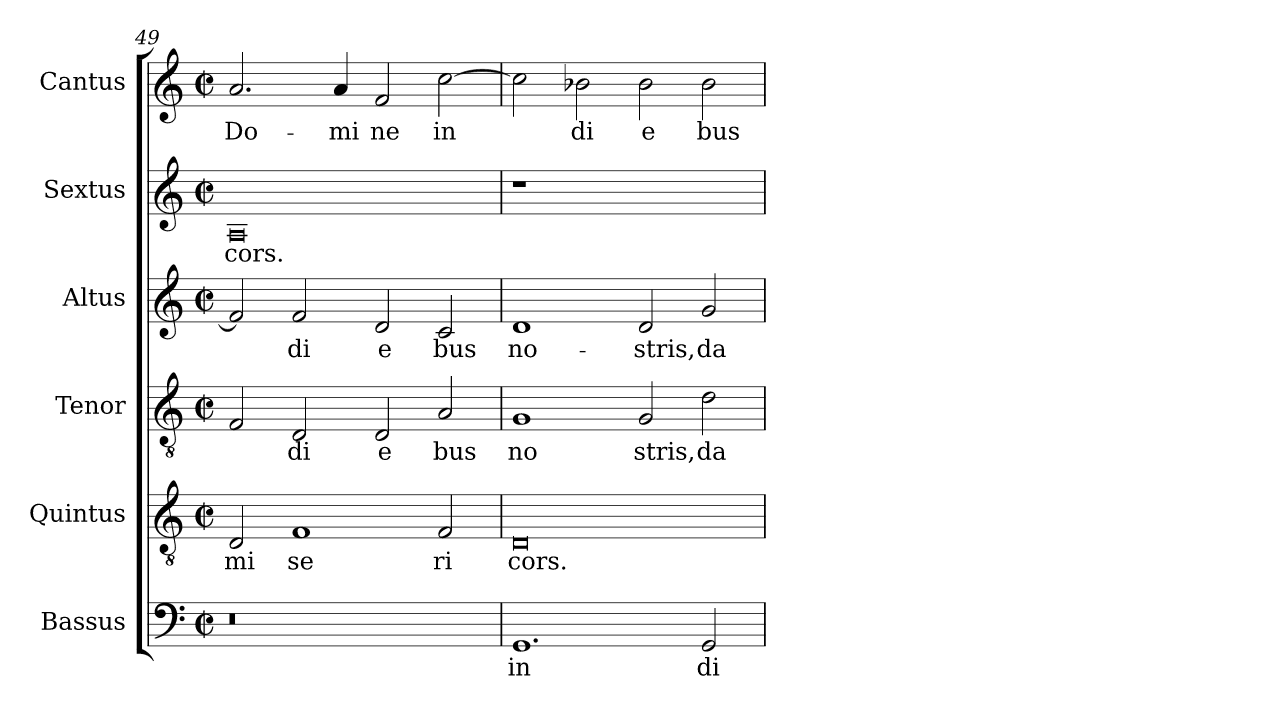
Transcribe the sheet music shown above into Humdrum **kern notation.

**kern	**text	**kern	**text	**kern	**text	**kern	**text	**kern	**text	**kern	**text
*part6	*part6	*part5	*part5	*part4	*part4	*part3	*part3	*part2	*part2	*part1	*part1
*staff6	*staff6	*staff5	*staff5	*staff4	*staff4	*staff3	*staff3	*staff2	*staff2	*staff1	*staff1
*I"Bassus	*	*I"Quintus	*	*I"Tenor	*	*I"Altus	*	*I"Sextus	*	*I"Cantus	*
*clefF4	*	*clefGv2	*	*clefGv2	*	*clefG2	*	*clefG2	*	*clefG2	*
*k[]	*	*k[]	*	*k[]	*	*k[]	*	*k[]	*	*k[]	*
*C:	*	*C:	*	*C:	*	*C:	*	*C:	*	*C:	*
*M2/2	*	*M2/2	*	*M2/2	*	*M2/2	*	*M2/2	*	*M2/2	*
*met(c|)	*	*met(c|)	*	*met(c|)	*	*met(c|)	*	*met(c|)	*	*met(c|)	*
=49	=49	=49	=49	=49	=49	=49	=49	=49	=49	=49	=49
!	!	!	!LO:LY:b:cj	!	!LO:LY:b:cj	!	!LO:LY:b:cj	!	!LO:LY:b:cj	!	!LO:LY:b:cj
0r	.	2D/	mi	2F/	.	2f/]	.	0A	-cors.	2.a/	Do-
!	!	!	!LO:LY:b:cj	!	!LO:LY:b:cj	!	!LO:LY:b:cj	!	!	!	!
.	.	1F	se	2D/	di	2f/	di	.	.	.	.
!	!	!	!	!	!	!	!	!	!	!	!LO:LY:b:cj
.	.	.	.	.	.	.	.	.	.	4a/	-mi
!	!	!	!	!	!LO:LY:b:cj	!	!LO:LY:b:cj	!	!	!	!LO:LY:b:cj
.	.	.	.	2D/	e	2d/	e	.	.	2f/	ne
!	!	!	!LO:LY:b:cj	!	!LO:LY:b:cj	!	!LO:LY:b:cj	!	!	!	!LO:LY:b:cj
.	.	2F/	ri	2A/	bus	2c/	bus	.	.	[>2cc\	in
!!LO:PB:g=z
=50	=50	=50	=50	=50	=50	=50	=50	=50	=50	=50	=50
!	!LO:LY:b	!	!LO:LY:b:cj	!	!LO:LY:b:cj	!	!LO:LY:b:cj	!	!	!	!LO:LY:b:cj
1.GG	in	0D	cors.	1G	no	1d	no-	1r	.	2cc\]	.
!	!	!	!	!	!	!	!	!	!	!	!LO:LY:b:cj
.	.	.	.	.	.	.	.	.	.	2b-X\	di
!	!	!	!	!	!LO:LY:b:cj	!	!LO:LY:b:cj	!	!	!	!LO:LY:b:cj
.	.	.	.	2G/	stris,	2d/	-stris,	1ryy	.	2b-\	e
!	!LO:LY:b	!	!	!	!LO:LY:b:cj	!	!LO:LY:b:cj	!	!	!	!LO:LY:b:cj
2GG/	di-	.	.	2d\	da	2g/	da	.	.	2b-\	bus
=	=	=	=	=	=	=	=	=	=	=	=
*-	*-	*-	*-	*-	*-	*-	*-	*-	*-	*-	*-
